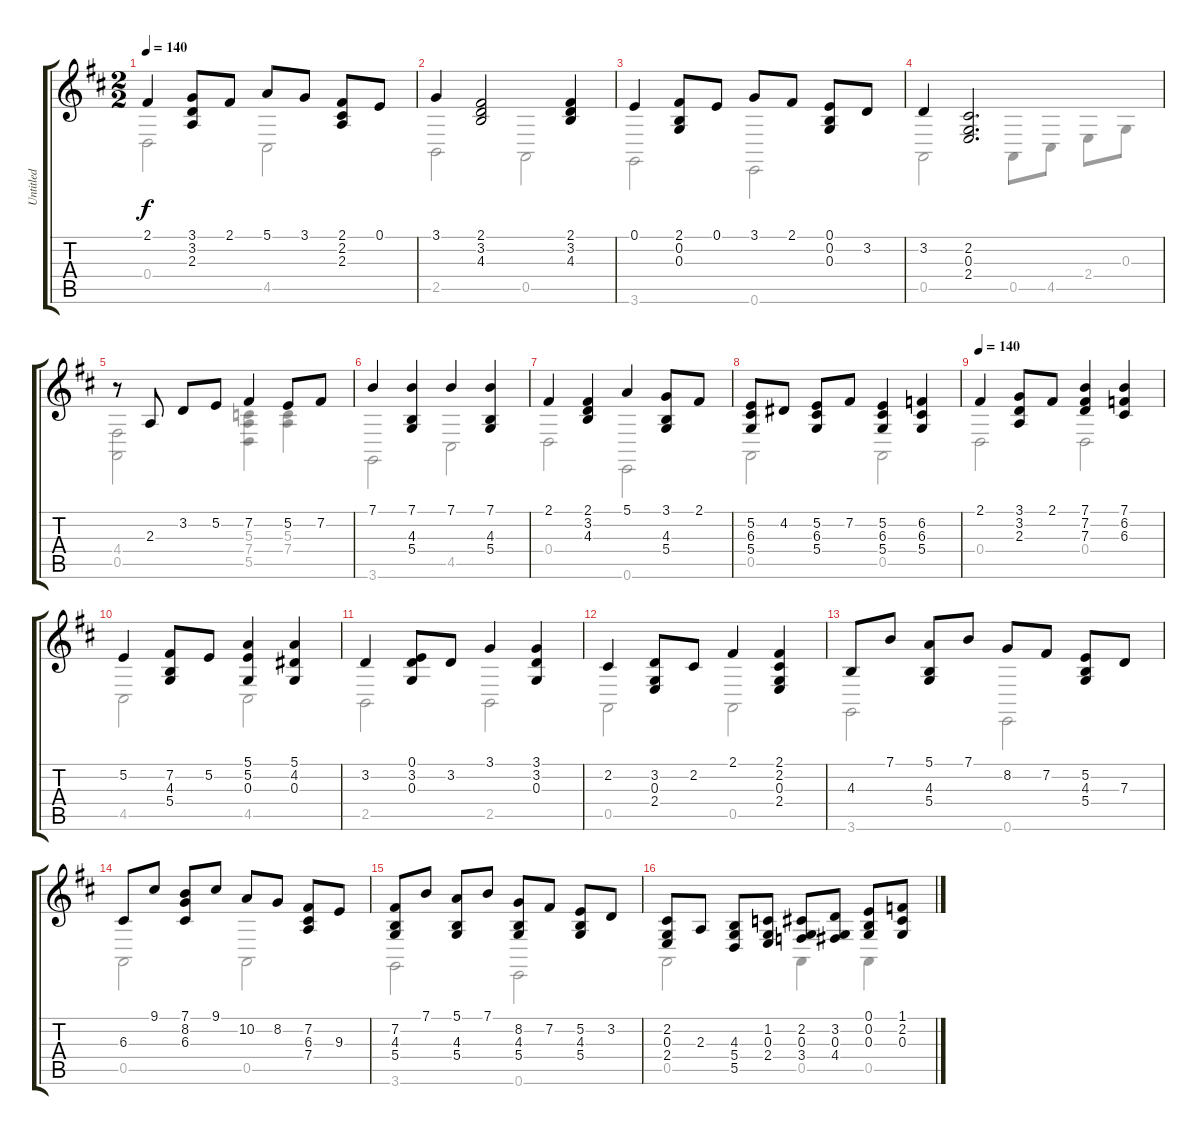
\track ("Untitled" "Untitled") {instrument acousticgrandpiano}
\staff {score tabs}
\tuning (E4 B3 G3 D3 A2 E2) {hide}
\voice
\ts (2 2)
\tempo 140
\clef g2
\ks d
2.1.4{dy f} (3.1 3.2 2.3).8 2.1.8 5.1.8 3.1.8 (2.1 2.2 2.3).8 0.1.8 |
3.1.4 (2.1 3.2 4.3).2 (2.1 3.2 4.3).4 |
0.1.4 (2.1 0.2 0.3).8 0.1.8 3.1.8 2.1.8 (0.1 0.2 0.3).8 3.2.8 |
3.2.4 (2.2 0.3 2.4).2{d} |
r.8 2.3.8 3.2.8 5.2.8 7.2.4 5.2.8 7.2.8 |
7.1.4 (7.1 4.3 5.4).4 7.1.4 (7.1 4.3 5.4).4 |
2.1.4 (2.1 3.2 4.3).4 5.1.4 (3.1 4.3 5.4).8 2.1.8 |
(5.2 6.3 5.4).8 4.2.8 (5.2 6.3 5.4).8 7.2.8 (5.2 6.3 5.4).4 (6.2 6.3 5.4).4 |
\tempo 140
2.1.4 (3.1 3.2 2.3).8 2.1.8 (7.1 7.2 7.3).4 (7.1 6.2 6.3).4 |
5.2.4 (7.2 4.3 5.4).8 5.2.8 (5.1 5.2 0.3).4 (5.1 4.2 0.3).4 |
3.2.4 (0.1 3.2 0.3).8 3.2.8 3.1.4 (3.1 3.2 0.3).4 |
2.2.4 (3.2 0.3 2.4).8 2.2.8 2.1.4 (2.1 2.2 0.3 2.4).4 |
4.3.8 7.1.8 (5.1 4.3 5.4).8 7.1.8 8.2.8 7.2.8 (5.2 4.3 5.4).8 7.3.8 |
6.3.8 9.1.8 (7.1 8.2 6.3).8 9.1.8 10.2.8 8.2.8 (7.2 6.3 7.4).8 9.3.8 |
(7.2 4.3 5.4).8 7.1.8 (5.1 4.3 5.4).8 7.1.8 (8.2 4.3 5.4).8 7.2.8 (5.2 4.3 5.4).8 3.2.8 |
(2.2 0.3 2.4).8 2.3.8 (4.3 5.4 5.5).8 (1.2 0.3 2.4).8 (2.2 0.3 3.4).8 (3.2 0.3 4.4).8 (0.1 0.2 0.3).8 (1.1 2.2 0.3).8
\voice
\clef g2
\ottava regular
\simile none
\ks d
0.4.2{dy f} 4.5.2 |
2.5.2 0.5.2 |
3.6.2 0.6.2 |
0.5.2 0.5.8 4.5.8 2.4.8 0.3.8 |
(4.4 0.5).2 (5.3 7.4 5.5).4 (5.3 7.4).4 |
3.6.2 4.5.2 |
0.4.2 0.6.2 |
0.5.2 0.5.2 |
0.4.2 0.4.2 |
4.5.2 4.5.2 |
2.5.2 2.5.2 |
0.5.2 0.5.2 |
3.6.2 0.6.2 |
0.5.2 0.5.2 |
3.6.2 0.6.2 |
0.5.2 0.5.4 0.5.4
